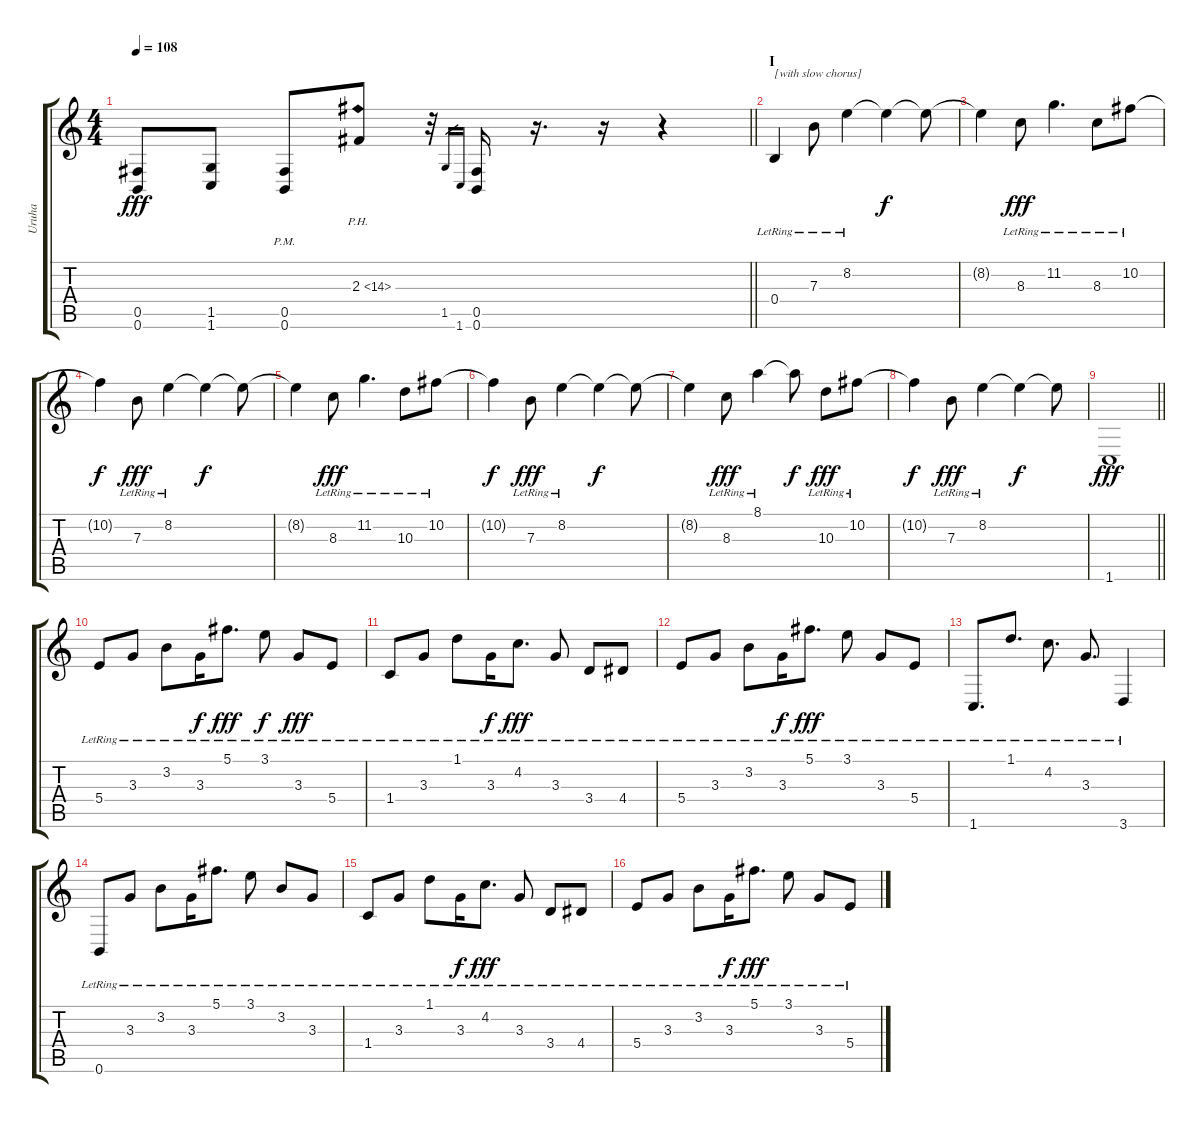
\track ("Uruha" "Uruha") {instrument distortionguitar}
\staff {score tabs}
\tuning (Db4 Ab3 E3 B2 Gb2 B1) {hide}
\ts (4 4)
\tempo 108
\clef g2
\barLineRight lightlight
\ks c
(0.5 0.6).8{dy fff} (1.5 1.6).8 (0.5{pm} 0.6{pm}).8 2.3{ph 12}.8 r.32 1.5.16{gr} 1.6.16{gr} (0.5 0.6).16 r.16{d} r.16{beam merge} r.4 |
\section ("" "I")
0.4{lr}.4{txt "[with slow chorus]" volume 8 instrument electricguitarclean} 7.3{lr}.8 8.2{lr}.4 8.2{t}.4{dy f} 8.2{t}.8 |
8.2{t}.4 8.3{lr}.8{dy fff} 11.2{lr}.4{d} 8.3{lr}.8 10.2{lr}.8 |
10.2{t}.4{dy f} 7.3{lr}.8{dy fff} 8.2{lr}.4 8.2{t}.4{dy f} 8.2{t}.8 |
8.2{t}.4 8.3{lr}.8{dy fff} 11.2{lr}.4{d} 10.3{lr}.8 10.2{lr}.8 |
10.2{t}.4{dy f} 7.3{lr}.8{dy fff} 8.2{lr}.4 8.2{t}.4{dy f} 8.2{t}.8 |
8.2{t}.4 8.3{lr}.8{dy fff} 8.1{lr}.4 8.1{t}.8{dy f} 10.3{lr}.8{dy fff} 10.2{lr}.8 |
10.2{t}.4{dy f} 7.3{lr}.8{dy fff} 8.2{lr}.4 8.2{t}.4{dy f} 8.2{t}.8 |
\barLineRight lightlight
1.6.1{dy fff} |
5.4{lr}.8{instrument electricguitarclean} 3.3{lr}.8 3.2{lr}.8 3.3{lr}.16{dy f} 5.1{lr}.8{d dy fff} 3.1{lr}.8{dy f} 3.3{lr}.8{dy fff} 5.4{lr}.8 |
1.4{lr}.8 3.3{lr}.8 1.1{lr}.8 3.3{lr}.16{dy f} 4.2{lr}.8{d dy fff} 3.3{lr}.8 3.4{lr}.8 4.4{lr}.8 |
5.4{lr}.8 3.3{lr}.8 3.2{lr}.8 3.3{lr}.16{dy f} 5.1{lr}.8{d dy fff} 3.1{lr}.8 3.3{lr}.8 5.4{lr}.8 |
1.6{lr}.8{d} 1.1{lr}.8{d} 4.2{lr}.8{d} 3.3{lr}.8{d} 3.6{lr}.4 |
0.6{lr}.8 3.3{lr}.8 3.2{lr}.8 3.3{lr}.16 5.1{lr}.8{d} 3.1{lr}.8 3.2{lr}.8 3.3{lr}.8 |
1.4{lr}.8 3.3{lr}.8 1.1{lr}.8 3.3{lr}.16{dy f} 4.2{lr}.8{d dy fff} 3.3{lr}.8 3.4{lr}.8 4.4{lr}.8 |
5.4{lr}.8 3.3{lr}.8 3.2{lr}.8 3.3{lr}.16{dy f} 5.1{lr}.8{d dy fff} 3.1{lr}.8 3.3{lr}.8 5.4{lr}.8
